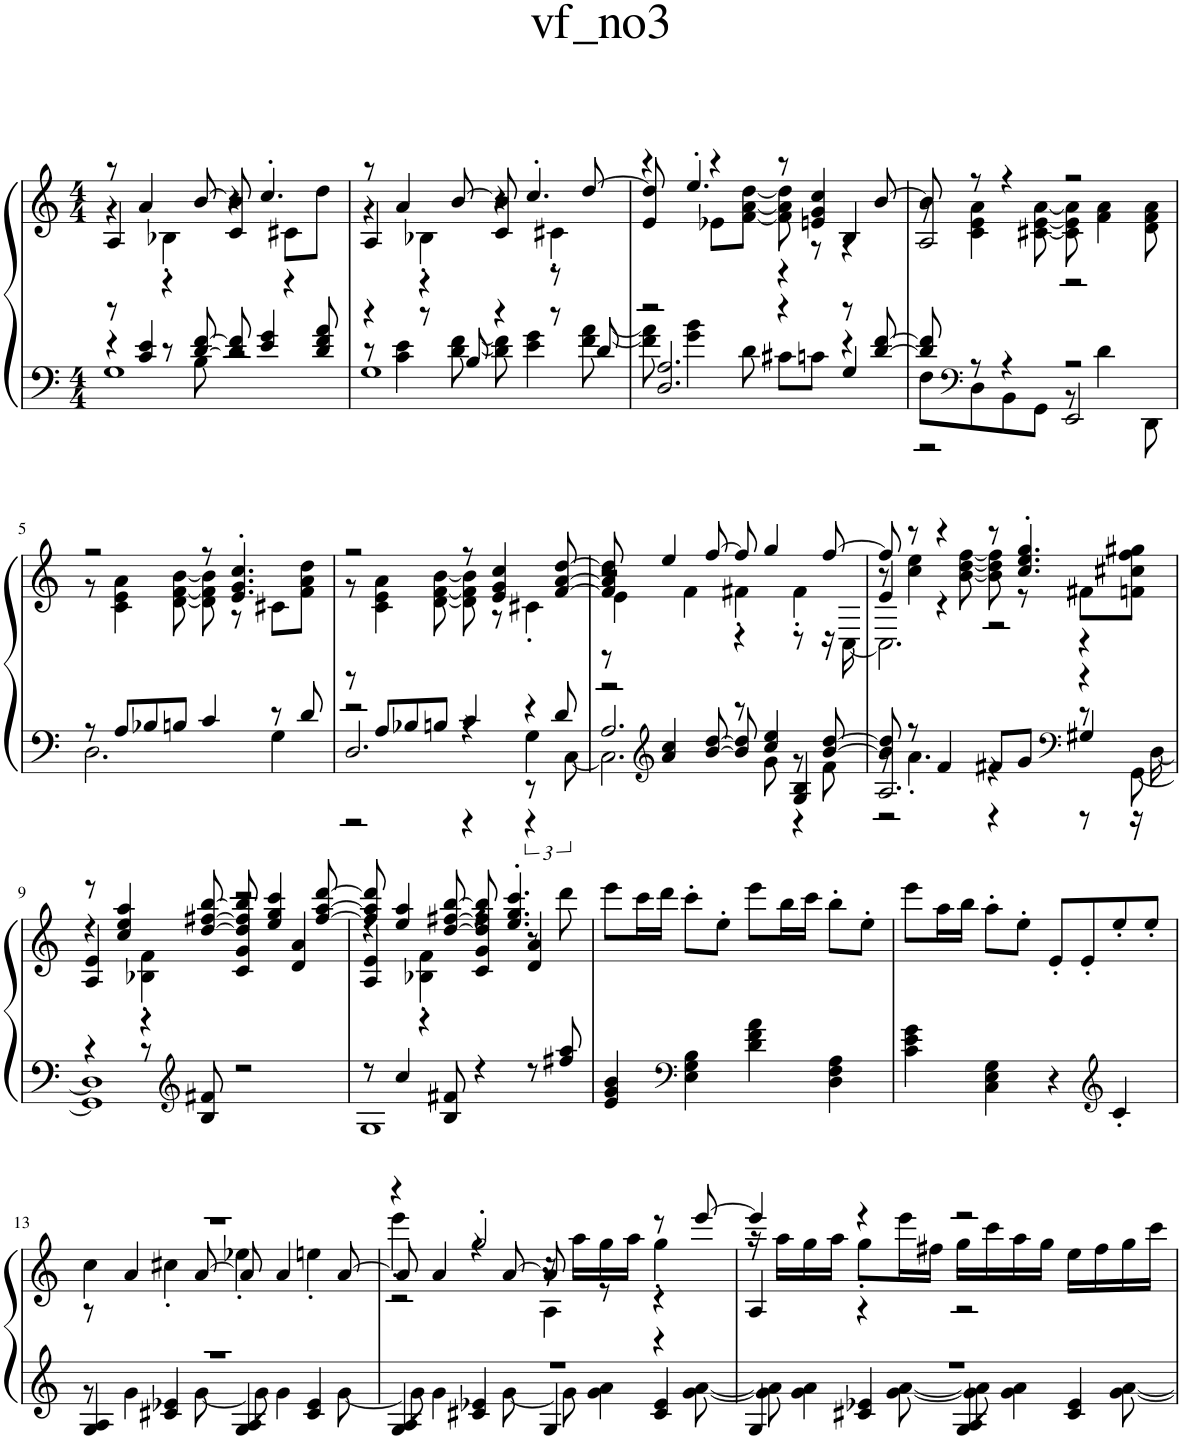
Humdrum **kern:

**kern	**kern
*part1	*part1
*staff2	*staff1
*I"Piano	*
*I'Pno.	*
*clefF4	*clefG2
*k[]	*k[]
*M4/4	*M4/4
=1	=1
*^	*^
*	*^	*	*^
8r	4r	1G	8r	4r	4A/
4c/ 4e/	.	.	4a/	.	.
.	8r	.	.	4B-X'\	4r
[8d/ [8f/	8B\	.	[8b/	.	.
8d/] 8f/]	2r	.	8b/]	4r	4c/
4e/ 4g/	.	.	4.cc'/	.	.
.	.	.	.	8c#X\L	4r
8d/ 8f/ 8a/	.	.	.	8dd\J	.
=2	=2	=2	=2	=2	=2
4r	8r	1G	8r	4r	4A/
.	4c\ 4e\	.	4a/	.	.
8r	.	.	.	4B-X'\	4r
8B/	[8d\ [8f\	.	[8b/	.	.
4r	8d\] 8f\]	.	8b/]	4r	4c/
.	4e\ 4g\	.	4.cc'/	.	.
8r	.	.	.	4c#X'\	8r
8d/	[8f\ [8a\	.	.	.	[8dd/
=3	=3	=3	=3	=3	=3
2r	8f\] 8a\]	2.D/ 2.A/	4e/	4r	8dd/]
.	4g\ 4b\	.	.	.	4.ee'/
.	.	.	4r	8e-X\L	.
.	8d\	.	.	[8f\ [8a\ [8dd\J	.
4r	8c#X\L	.	8r	8f\] 8a\] 8dd\]	4r
.	8cn\J	.	4en/ 4g/ 4cc/	8r	.
8r	4r	4G/	.	4r	4B/
[8d/ [8f/	.	.	[8b/	.	.
=4	=4	=4	=4	=4	=4
8d/] 8f/]	8F\L	2r	8b/]	8r	2A/
*clefF4	*	*	*	*	*
8r	8D\	.	8r	4c\ 4e\ 4a\	.
4r	8BB\	.	4r	.	.
.	8GG\J	.	.	[8c#X\ [8e\ [8a\	.
2r	8r	2EE/	2r	8c#\] 8e\] 8a\]	2r
.	4d\	.	.	4f\ 4a\	.
.	8DD\	.	.	8d\ 8f\ 8a\	.
*	*v	*v	*	*	*
*	*	*	*v	*v
!!LO:LB:g=z
=5	=5	=5	=5
8r	2.D\	2r	8r
8A/L	.	.	4c\ 4e\ 4a\
8B-X/	.	.	.
8Bn/J	.	.	[8d\ [8f\ [8b\
4c/	.	8r	8d\] 8f\] 8b\]
.	.	4.e/' 4.g/' 4.cc/'	8r
8r	4G\	.	8c#X\L
8d/	.	.	8f\ 8a\ 8dd\J
=6	=6	=6	=6
*^	*^	*	*
8r	2r	2.D/	2r	2r	8r
8A/L	.	.	.	.	4c\ 4e\ 4a\
8B-X/	.	.	.	.	.
8Bn/J	.	.	.	.	[8d\ [8f\ [8b\
4c/	4r	.	4r	8r	8d\] 8f\] 8b\]
.	.	.	.	4e/ 4g/ 4cc/	8r
4r	4G\	8r	6r	.	4c#X'\
.	.	8d/	.	[8f/ [8a/ [8dd/	.
.	.	.	[12C\	.	.
=7	=7	=7	=7	=7	=7
*	*	*	*	*	*^
8r	2r	2.A/	2.C\]	8f/] 8a/] 8dd/]	2r	4e\
*clefG2	*	*	*	*	*	*
4a/ 4cc/	.	.	.	4ee/	.	.
.	.	.	.	.	.	4f\
[8b/ [8dd/	.	.	.	[8ff/	.	.
8b/] 8dd/]	8r	.	.	8ff/]	4f#X'\	4r
4cc/ 4ee/	8g\	.	.	4gg/	.	.
.	8r	4G/ 4B/	4r	.	4f#'\	8r
[8b/ [8dd/	8f\	.	.	[8ff/	.	16r
.	.	.	.	.	.	[16C\
=8	=8	=8	=8	=8	=8	=8
*	*	*	*	*	*	*^
8b/] 8dd/]	8r	2.A/	2r	8ff/]	8r	4e/	2.C\]
8r	4.a'\	.	.	8r	4cc\ 4ee\	.	.
4f/	.	.	.	4r	.	4r	.
.	.	.	.	.	[8b\ [8dd\ [8ff\	.	.
8f#X/L	4r	.	4r	8r	8b\] 8dd\] 8ff\]	2r	.
8g/J	.	.	.	4.cc/' 4.ee/' 4.gg/'	8r	.	.
*clefF4	*	*	*	*	*	*	*
4r	8r	4G#X/	8r	.	8f#X\L	.	4r
.	[8GG\	.	16r	.	8fn\ 8cc#X\ 8ff\ 8gg#X\J	.	.
.	.	.	[16D\	.	.	.	.
*	*	*v	*v	*	*	*	*
*	*	*	*	*	*v	*v
!!LO:LB:g=z
=9	=9	=9	=9	=9	=9
4r	1GG]	1D]	8r	4r	4A/ 4e/
.	.	.	4cc/ 4ee/ 4aa/	.	.
8r	.	.	.	4B-X\' 4f\'	4r
*clefG2	*	*	*	*	*
8B/ 8f#X/	.	.	[8dd/ [8ff#X/ [8bb/	.	.
2r	.	.	8dd/] 8ff#/] 8bb/]	2r	4c/ 4g/
.	.	.	4ee/ 4gg/ 4ccc/	.	.
.	.	.	.	.	4d/ 4a/
.	.	.	[8ff#/ [8aa/ [8ddd/	.	.
*	*v	*v	*	*	*
=10	=10	=10	=10	=10
8r	1G	8ff#/] 8aa/] 8ddd/]	4r	4A/ 4e/
4cc/	.	4ee/ 4aa/	.	.
.	.	.	4B-X\' 4f\'	4r
8B/ 8f#X/	.	[8dd/ [8ff#X/ [8bb/	.	.
4r	.	8dd/] 8ff#/] 8bb/]	4r	4c/ 4g/
.	.	4.ee/' 4.gg/' 4.ccc/'	.	.
8r	.	.	8r	4d/ 4a/
8ff#X/ 8aa/	.	.	8ddd\	.
*v	*v	*	*	*
*	*v	*v	*v
=11	=11
4e/ 4g/ 4b/	8eee\L
.	16ccc\L
.	16ddd\JJ
*clefF4	*
4E\ 4G\ 4B\	8ccc'\L
.	8ee'\J
4d\ 4f\ 4a\	8eee\L
.	16bb\L
.	16ccc\JJ
4D\ 4F\ 4A\	8bb'\L
.	8ee'\J
=12	=12
4c\ 4e\ 4g\	8eee\L
.	16aa\L
.	16bb\JJ
4C\ 4E\ 4G\	8aa'\L
.	8ee'\J
4r	8e'/L
.	8e'/
*clefG2	*
4c'/	8ee'/
.	8ee'/J
!!LO:LB:g=z
=13	=13
*^	*^
*	*^	*	*^
1r	8r	4G/ 4A/	1r	4cc'\	8r
.	4g\	.	.	.	4a/
.	.	4c#X/ 4e-X/	.	4cc#X'\	.
.	[8g\	.	.	.	[8a/
.	8g\]	4G/ 4A/	.	4ee-X'\	8a/]
.	4g\	.	.	.	4a/
.	.	4c#/ 4e-/	.	4een'\	.
.	[8g\	.	.	.	[8a/
=14	=14	=14	=14	=14	=14
*	*	*	*	*	*^
1r	8g\]	4G/ 4A/	4r	4eee'\	8a/]	2r
.	4g\	.	.	.	4a/	.
.	.	4c#X/ 4e-X/	2gg'/	4r	.	.
.	[8g\	.	.	.	[8a/	.
.	8g\]	4G/	.	16r	8a/]	4A\
.	.	.	.	16aa\LL	.	.
.	4g\ 4a\	.	.	16gg\	8r	.
.	.	.	.	16aa\JJ	.	.
.	.	4c#/ 4e-/	8r	4gg'\	4r	4r
.	[8g\ [8a\	.	[8eee/	.	.	.
*	*	*	*	*	*v	*v
=15	=15	=15	=15	=15	=15
1r	8g\] 8a\]	4G/	4eee/]	16r	4A/
.	.	.	.	16aa\LL	.
.	4g\ 4a\	.	.	16gg\	.
.	.	.	.	16aa\JJ	.
.	.	4c#X/ 4e-X/	4r	8gg'\L	4r
.	[8g\ [8a\	.	.	16eee\L	.
.	.	.	.	16ff#X\JJ	.
.	8g\] 8a\]	4G/ 4A/	2r	16gg\LL	2r
.	.	.	.	16ccc\	.
.	4g\ 4a\	.	.	16aa\	.
.	.	.	.	16gg\JJ	.
.	.	4c#/ 4e-/	.	16ee\LL	.
.	.	.	.	16ff#\	.
.	[8g\ [8a\	.	.	16gg\	.
.	.	.	.	16ccc\JJ	.
*v	*v	*v	*	*	*
*	*v	*v	*v
=	=
*-	*-
